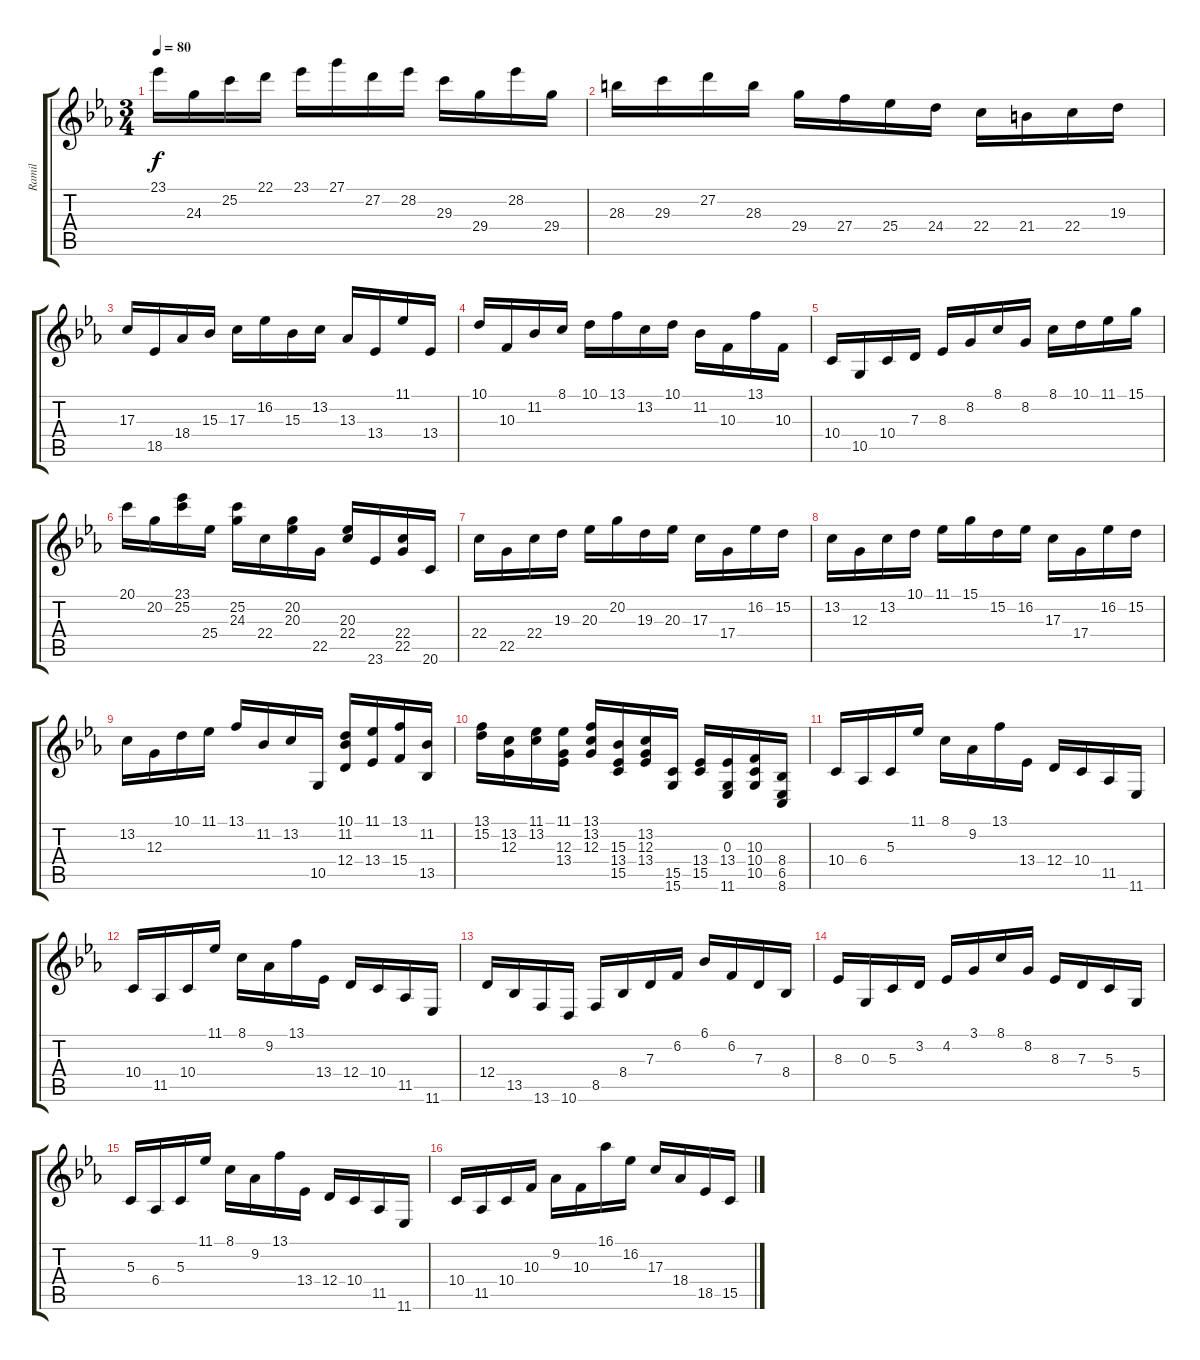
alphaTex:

\track ("Ramil" "Ramil") {instrument brightacousticpiano}
\staff {score tabs}
\tuning (E4 B3 G3 D3 A2 E2) {hide}
\ts (3 4)
\tempo 80
\clef g2
\ks eb
23.1.16{dy f} 24.3.16 25.2.16 22.1.16 23.1.16 27.1.16 27.2.16 28.2.16 29.3.16 29.4.16 28.2.16 29.4.16 |
28.3.16 29.3.16 27.2.16 28.3.16 29.4.16 27.4.16 25.4.16 24.4.16 22.4.16 21.4.16 22.4.16 19.3.16 |
17.3.16 18.5.16 18.4.16 15.3.16 17.3.16 16.2.16 15.3.16 13.2.16 13.3.16 13.4.16 11.1.16 13.4.16 |
10.1.16 10.3.16 11.2.16 8.1.16 10.1.16 13.1.16 13.2.16 10.1.16 11.2.16 10.3.16 13.1.16 10.3.16 |
10.4.16 10.5.16 10.4.16 7.3.16 8.3.16 8.2.16 8.1.16 8.2.16 8.1.16 10.1.16 11.1.16 15.1.16 |
20.1.16 20.2.16 (23.1 25.2).16 25.4.16 (25.2 24.3).16 22.4.16 (20.2 20.3).16 22.5.16 (20.3 22.4).16 23.6.16 (22.4 22.5).16 20.6.16 |
22.4.16 22.5.16 22.4.16 19.3.16 20.3.16 20.2.16 19.3.16 20.3.16 17.3.16 17.4.16 16.2.16 15.2.16 |
13.2.16 12.3.16 13.2.16 10.1.16 11.1.16 15.1.16 15.2.16 16.2.16 17.3.16 17.4.16 16.2.16 15.2.16 |
13.2.16 12.3.16 10.1.16 11.1.16 13.1.16 11.2.16 13.2.16 10.5.16 (10.1 11.2 12.4).16 (11.1 13.4).16 (13.1 15.4).16 (11.2 13.5).16 |
(13.1 15.2).16 (13.2 12.3).16 (11.1 13.2).16 (11.1 12.3 13.4).16 (13.1 13.2 12.3).16 (15.3 13.4 15.5).16 (13.2 12.3 13.4).16 (15.5 15.6).16 (13.4 15.5).16 (0.3 13.4 11.6).16 (10.3 10.4 10.5).16 (8.4 6.5 8.6).16 |
10.4.16 6.4.16 5.3.16 11.1.16 8.1.16 9.2.16 13.1.16 13.4.16 12.4.16 10.4.16 11.5.16 11.6.16 |
10.4.16 11.5.16 10.4.16 11.1.16 8.1.16 9.2.16 13.1.16 13.4.16 12.4.16 10.4.16 11.5.16 11.6.16 |
12.4.16 13.5.16 13.6.16 10.6.16 8.5.16 8.4.16 7.3.16 6.2.16 6.1.16 6.2.16 7.3.16 8.4.16 |
8.3.16 0.3.16 5.3.16 3.2.16 4.2.16 3.1.16 8.1.16 8.2.16 8.3.16 7.3.16 5.3.16 5.4.16 |
5.3.16 6.4.16 5.3.16 11.1.16 8.1.16 9.2.16 13.1.16 13.4.16 12.4.16 10.4.16 11.5.16 11.6.16 |
10.4.16 11.5.16 10.4.16 10.3.16 9.2.16 10.3.16 16.1.16 16.2.16 17.3.16 18.4.16 18.5.16 15.5.16
